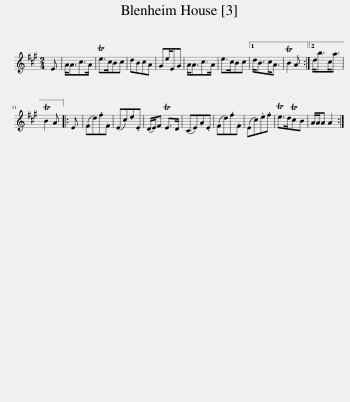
X:1
L:1/8
M:2/4
I:linebreak $
K:A
V:1 treble
V:1
 E | A<Ac>A | Te>cBc | dBcA | Ge/EG | %5
 A<Ac>A | e>cBc |1 d<Bc<A | TB2 A :|2 d<bc<a |$ %10
 TB2 A |: E | (Fd).f.F | (Ec).e.E | (D/E/)F TE>D | %15
 (CE).A.E | (Fd).f.F | (Ec).e.f | Te>dTcB | A/A/A A2 :| %20
